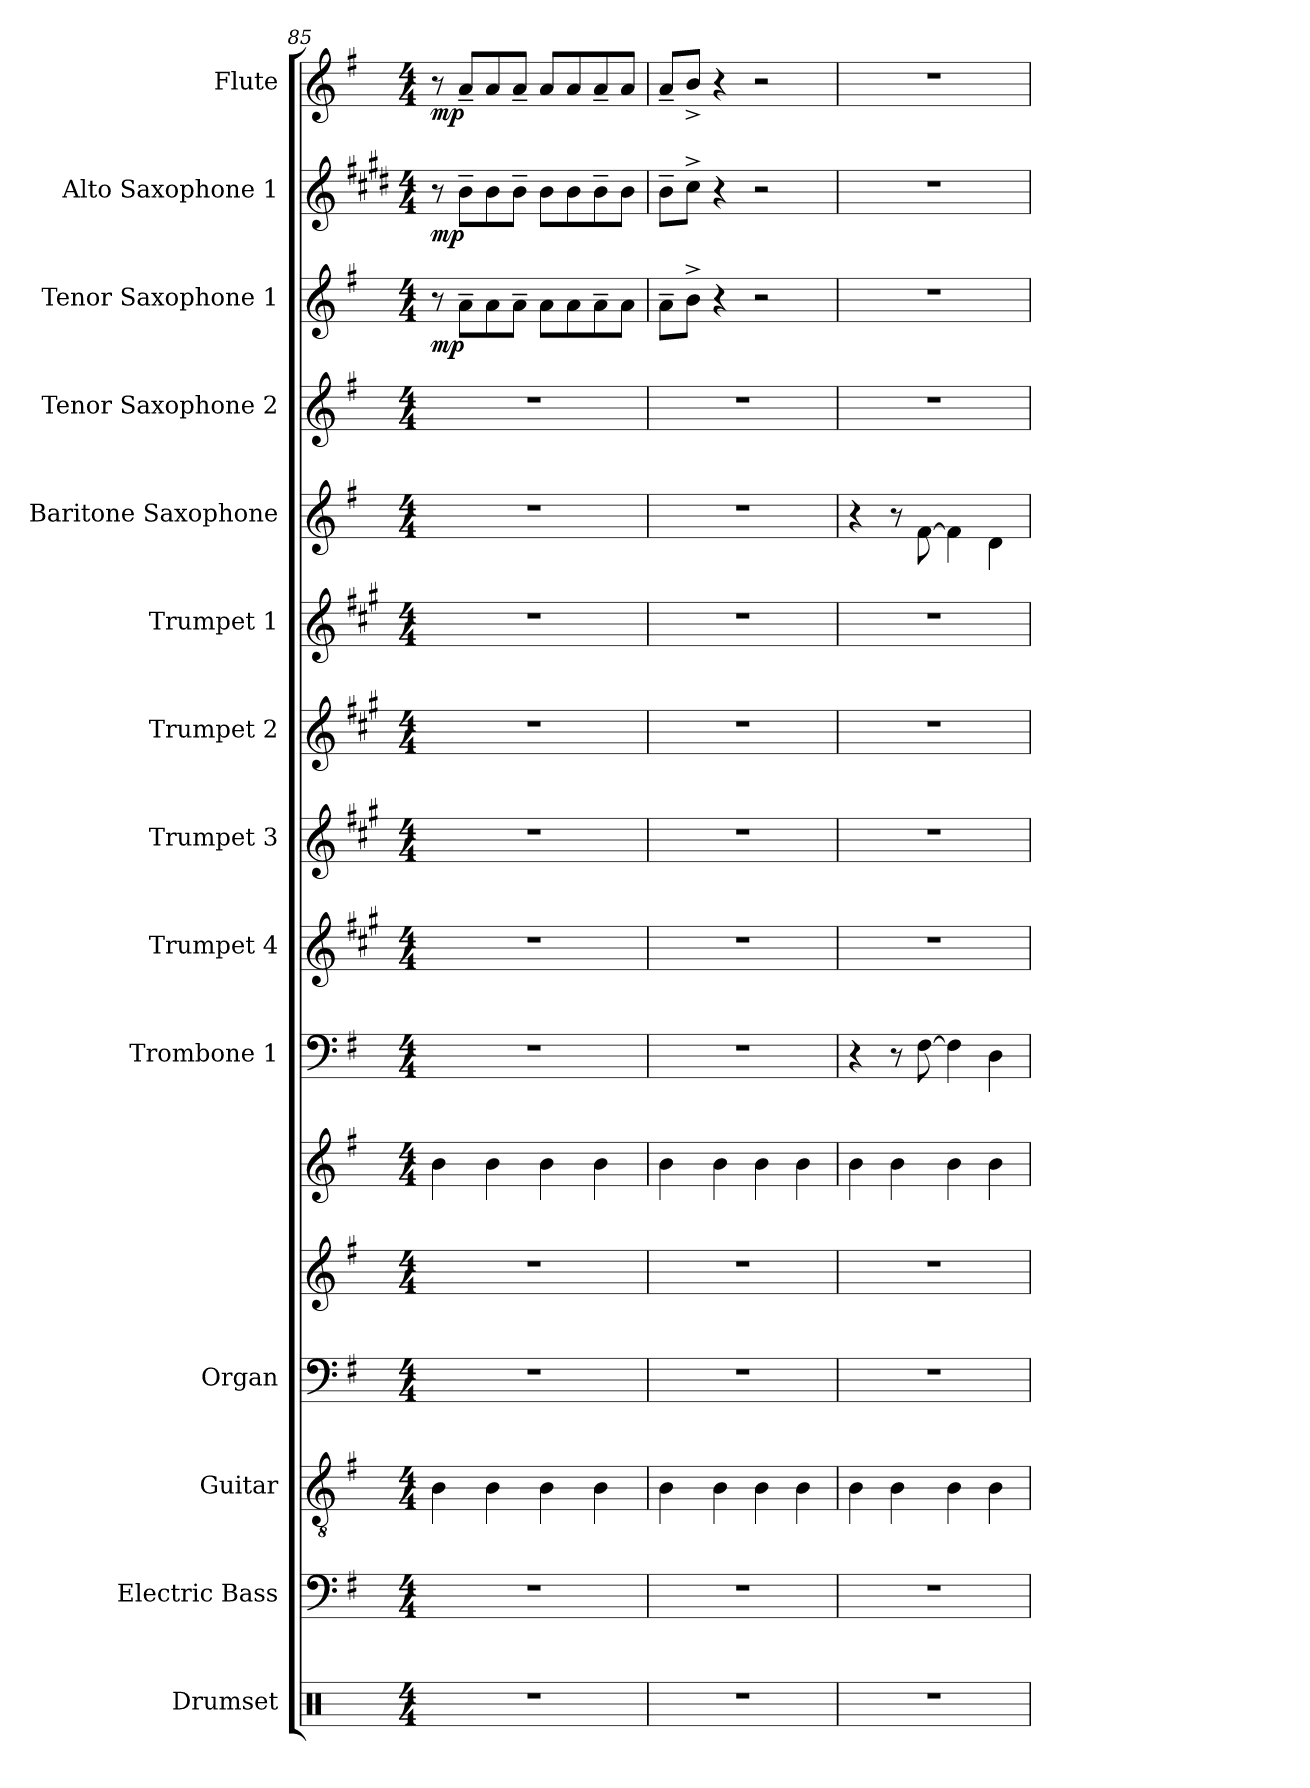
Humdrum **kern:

**kern	**kern	**kern	**kern	**kern	**kern	**kern	**kern	**kern	**kern	**kern	**kern	**kern	**kern	**dynam	**kern	**dynam	**kern	**dynam
*part14	*part13	*part12	*part11	*part11	*part11	*part10	*part9	*part8	*part7	*part6	*part5	*part4	*part3	*part3	*part2	*part2	*part1	*part1
*staff16	*staff15	*staff14	*staff13	*staff12	*staff11	*staff10	*staff9	*staff8	*staff7	*staff6	*staff5	*staff4	*staff3	*staff3	*staff2	*staff2	*staff1	*staff1
*I"Drumset	*I"Electric Bass	*I"Guitar	*I"Organ	*	*	*I"Trombone 1	*I"Trumpet 4	*I"Trumpet 3	*I"Trumpet 2	*I"Trumpet 1	*I"Baritone Saxophone	*I"Tenor Saxophone 2	*I"Tenor Saxophone 1	*	*I"Alto Saxophone 1	*	*I"Flute	*
*I'Drs.	*I'El. B.	*	*	*	*	*I'Tbn.	*I'Tpt.	*I'Tpt.	*I'Tpt.	*I'Tpt.	*I'Bar. Sax.	*I'T. Sax.	*I'T. Sax.	*	*I'A. Sax.	*	*I'Fl.	*
*clefX	*clefF4	*clefGv2	*clefF4	*clefG2	*clefG2	*clefF4	*clefG2	*clefG2	*clefG2	*clefG2	*clefG2	*clefG2	*clefG2	*	*clefG2	*	*clefG2	*
*	*ITrd7c12	*	*	*	*	*	*ITrd1c2	*ITrd1c2	*ITrd1c2	*ITrd1c2	*ITrd12c21	*ITrd8c14	*ITrd8c14	*	*ITrd5c9	*	*	*
*k[]	*k[f#]	*k[f#]	*k[f#]	*k[f#]	*k[f#]	*k[f#]	*k[f#]	*k[f#]	*k[f#]	*k[f#]	*k[f#]	*k[f#]	*k[f#]	*	*k[f#]	*	*k[f#]	*
*M4/4	*M4/4	*M4/4	*M4/4	*M4/4	*M4/4	*M4/4	*M4/4	*M4/4	*M4/4	*M4/4	*M4/4	*M4/4	*M4/4	*	*M4/4	*	*M4/4	*
=85	=85	=85	=85	=85	=85	=85	=85	=85	=85	=85	=85	=85	=85	=85	=85	=85	=85	=85
!	!	!	!	!	!	!	!	!	!	!	!	!	!	!LO:DY:b	!	!LO:DY:b	!	!LO:DY:b
1r	1r	4B	1r	1r	4b	1r	1r	1r	1r	1r	1r	1r	8r	mp	8r	mp	8r	mp
.	.	.	.	.	.	.	.	.	.	.	.	.	8A~\L	.	8d~\L	.	8a~/L	.
.	.	4B	.	.	4b	.	.	.	.	.	.	.	8A\	.	8d\	.	8a/	.
.	.	.	.	.	.	.	.	.	.	.	.	.	8A~\J	.	8d~\J	.	8a~/J	.
.	.	4B	.	.	4b	.	.	.	.	.	.	.	8A\L	.	8d\L	.	8a/L	.
.	.	.	.	.	.	.	.	.	.	.	.	.	8A\	.	8d\	.	8a/	.
.	.	4B	.	.	4b	.	.	.	.	.	.	.	8A~\	.	8d~\	.	8a~/	.
.	.	.	.	.	.	.	.	.	.	.	.	.	8A\J	.	8d\J	.	8a/J	.
=86	=86	=86	=86	=86	=86	=86	=86	=86	=86	=86	=86	=86	=86	=86	=86	=86	=86	=86
1r	1r	4B	1r	1r	4b	1r	1r	1r	1r	1r	1r	1r	8A~\L	.	8d~\L	.	8a~/L	.
.	.	.	.	.	.	.	.	.	.	.	.	.	8B^\J	.	8e^\J	.	8b^/J	.
.	.	4B	.	.	4b	.	.	.	.	.	.	.	4r	.	4r	.	4r	.
.	.	4B	.	.	4b	.	.	.	.	.	.	.	2r	.	2r	.	2r	.
.	.	4B	.	.	4b	.	.	.	.	.	.	.	.	.	.	.	.	.
=87	=87	=87	=87	=87	=87	=87	=87	=87	=87	=87	=87	=87	=87	=87	=87	=87	=87	=87
1r	1r	4B	1r	1r	4b	4r	1r	1r	1r	1r	4r	1r	1r	.	1r	.	1r	.
.	.	4B	.	.	4b	8r	.	.	.	.	8r	.	.	.	.	.	.	.
.	.	.	.	.	.	[8F#\	.	.	.	.	[8F#\	.	.	.	.	.	.	.
.	.	4B	.	.	4b	4F#\]	.	.	.	.	4F#\]	.	.	.	.	.	.	.
.	.	4B	.	.	4b	4D\	.	.	.	.	4D\	.	.	.	.	.	.	.
=	=	=	=	=	=	=	=	=	=	=	=	=	=	=	=	=	=	=
*-	*-	*-	*-	*-	*-	*-	*-	*-	*-	*-	*-	*-	*-	*-	*-	*-	*-	*-
